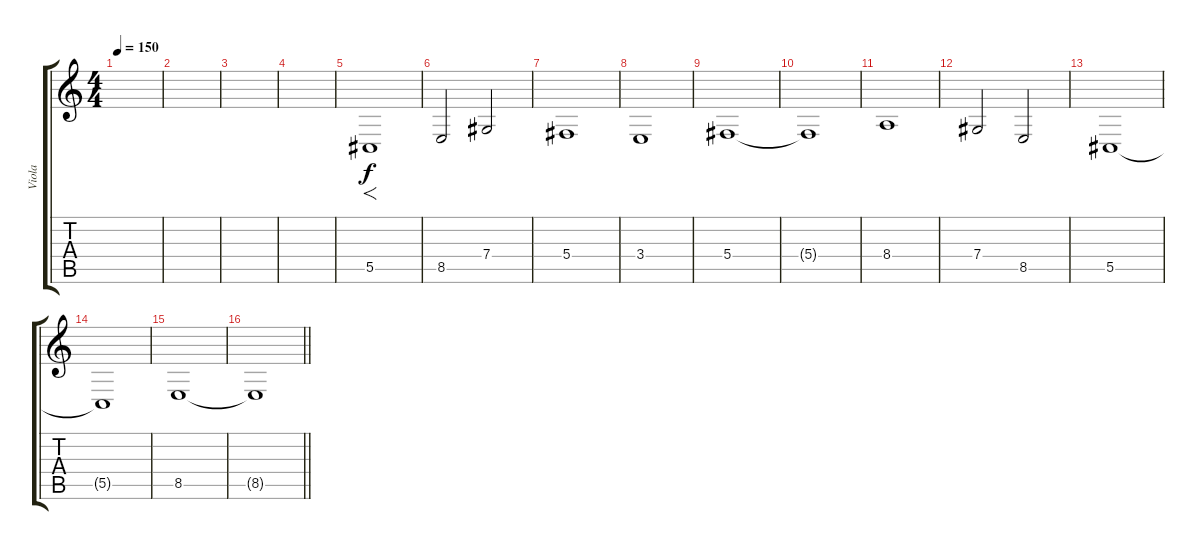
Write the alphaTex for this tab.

\track ("Viola" "Viola") {instrument viola}
\staff {score tabs}
\tuning (Eb4 Bb3 Gb3 Db3 Ab2 Db2) {hide}
\ts (4 4)
\tempo 150
\clef g2
\ks c
|
|
|
|
5.5.1{f volume 12} |
8.5.2 7.4.2 |
5.4.1 |
3.4.1 |
5.4.1 |
5.4{t}.1 |
8.4.1 |
7.4.2 8.5.2 |
5.5.1 |
5.5{t}.1 |
8.5.1{volume 0} |
\barLineRight lightlight
8.5{t}.1
